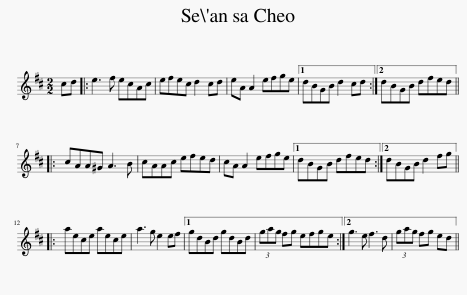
X:1
L:1/8
M:2/2
I:linebreak $
K:D
V:1 treble
V:1
 cd |: e3 f ecAc | efec d2 cd | eA A2 efge |1 dBGB d2 cd :|2 %5
 dBGB dfed |:$ cAA^G A3 B | cAAc efed | cA A2 efge |1 dBGB dfed :|2 %10
 dBGB d2 fg |:$ aece aece | a3 g e2 ef |1 gdBd gdBd | (3gag fg efge :|2 %15
 g3 e f3 d | (3gag fg ed || %17
